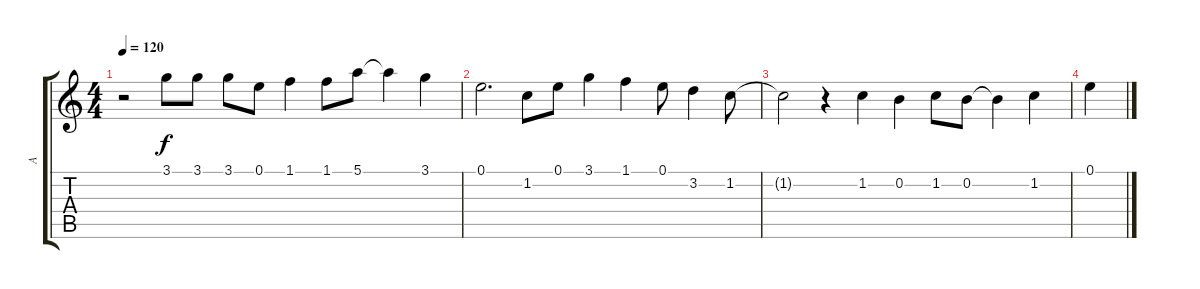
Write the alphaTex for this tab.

\track ("A" "A") {instrument acousticguitarsteel}
\staff {score tabs}
\tuning (E4 B3 G3 D3 A2 E2) {hide}
\ts (4 4)
\tempo 120
\clef g2
\ks c
r.2{dy f} 3.1.8 3.1.8 3.1.8 0.1.8 1.1.4 1.1.8 5.1.8 5.1{t}.4 3.1.4 |
0.1.2{d} 1.2.8 0.1.8 3.1.4 1.1.4 0.1.8 3.2.4 1.2.8 |
1.2{t}.2 r.4 1.2.4 0.2.4 1.2.8 0.2.8 0.2{t}.4 1.2.4 |
0.1.4
